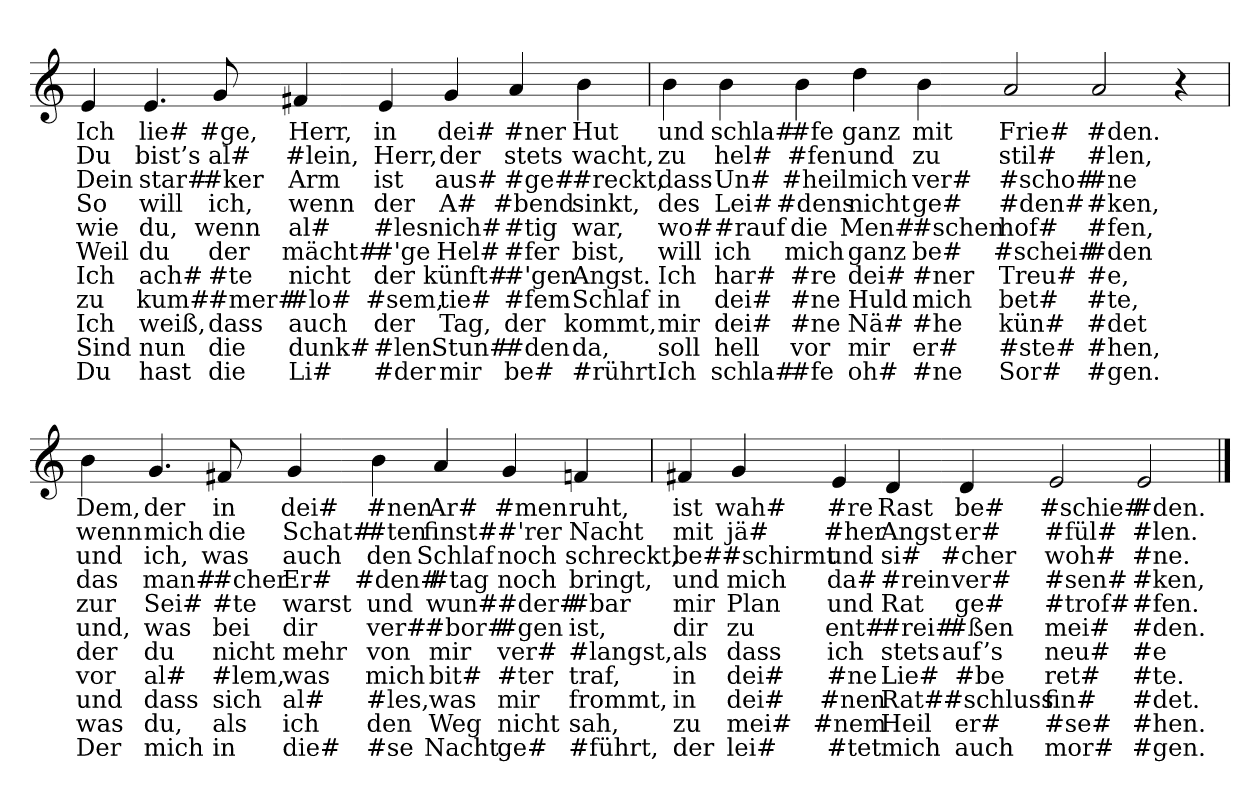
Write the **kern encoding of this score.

**kern	**text	**text	**text	**text	**text	**text	**text	**text	**text	**text	**text
*part1	*part1	*part1	*part1	*part1	*part1	*part1	*part1	*part1	*part1	*part1	*part1
*staff1	*staff1	*staff1	*staff1	*staff1	*staff1	*staff1	*staff1	*staff1	*staff1	*staff1	*staff1
*clefG2	*	*	*	*	*	*	*	*	*	*	*
=	=	=	=	=	=	=	=	=	=	=	=
4e	Ich	Du	Dein	So	wie	Weil	Ich	zu	Ich	Sind	Du
4.e	lie#	bist’s	star#	will	du,	du	ach#	kum#	weiß,	nun	hast
8g	#ge,	al#	#ker	ich,	wenn	der	#te	#mer#	dass	die	die
4f#	Herr,	#lein,	Arm	wenn	al#	mächt#	nicht	#lo#	auch	dunk#	Li#
4e	in	Herr,	ist	der	#les	#'ge	der	#sem,	der	#len	#der
4g	dei#	der	aus#	A#	nich#	Hel#	künft#	tie#	Tag,	Stun#	mir
4a	#ner	stets	#ge#	#bend	#tig	#fer	#'gen	#fem	der	#den	be#
4b	Hut	wacht,	#reckt,	sinkt,	war,	bist,	Angst.	Schlaf	kommt,	da,	#rührt.
=	=	=	=	=	=	=	=	=	=	=	=
4b	und	zu	dass	des	wo#	will	Ich	in	mir	soll	Ich
4b	schla#	hel#	Un#	Lei#	#rauf	ich	har#	dei#	dei#	hell	schla#
4b	#fe	#fen	#heil	#dens	die	mich	#re	#ne	#ne	vor	#fe
4dd	ganz	und	mich	nicht	Men#	ganz	dei#	Huld	Nä#	mir	oh#
4b	mit	zu	ver#	ge#	#schen	be#	#ner	mich	#he	er#	#ne
2a	Frie#	stil#	#scho#	#den#	hof#	#schei#	Treu#	bet#	kün#	#ste#	Sor#
2a	#den.	#len,	#ne	#ken,	#fen,	#den	#e,	#te,	#det	#hen,	#gen.
4r	.	.	.	.	.	.	.	.	.	.	.
=	=	=	=	=	=	=	=	=	=	=	=
4b	Dem,	wenn	und	das	zur	und,	der	vor	und	was	Der
4.g	der	mich	ich,	man#	Sei#	was	du	al#	dass	du,	mich
8f#	in	die	was	#cher	#te	bei	nicht	#lem,	sich	als	in
4g	dei#	Schat#	auch	Er#	warst	dir	mehr	was	al#	ich	die#
4b	#nen	#ten	den	#den#	und	ver#	von	mich	#les,	den	#se
4a	Ar#	finst#	Schlaf	#tag	wun#	#bor#	mir	bit#	was	Weg	Nacht
4g	#men	#'rer	noch	noch	#der#	#gen	ver#	#ter	mir	nicht	ge#
4fn	ruht,	Nacht	schreckt,	bringt,	#bar	ist,	#langst,	traf,	frommt,	sah,	#führt,
=	=	=	=	=	=	=	=	=	=	=	=
4f#	ist	mit	be#	und	mir	dir	als	in	in	zu	der
4g	wah#	jä#	#schirmt	mich	Plan	zu	dass	dei#	dei#	mei#	lei#
4e	#re	#her	und	da#	und	ent#	ich	#ne	#nen	#nem	#tet
4d	Rast	Angst	si#	#rein	Rat	#rei#	stets	Lie#	Rat#	Heil	mich
4d	be#	er#	#cher	ver#	ge#	#ßen	auf’s	#be	#schluss	er#	auch
2e	#schie#	#fül#	woh#	#sen#	#trof#	mei#	neu#	ret#	fin#	#se#	mor#
2e	#den.	#len.	#ne.	#ken,	#fen.	#den.	#e	#te.	#det.	#hen.	#gen.
==	==	==	==	==	==	==	==	==	==	==	==
*-	*-	*-	*-	*-	*-	*-	*-	*-	*-	*-	*-
